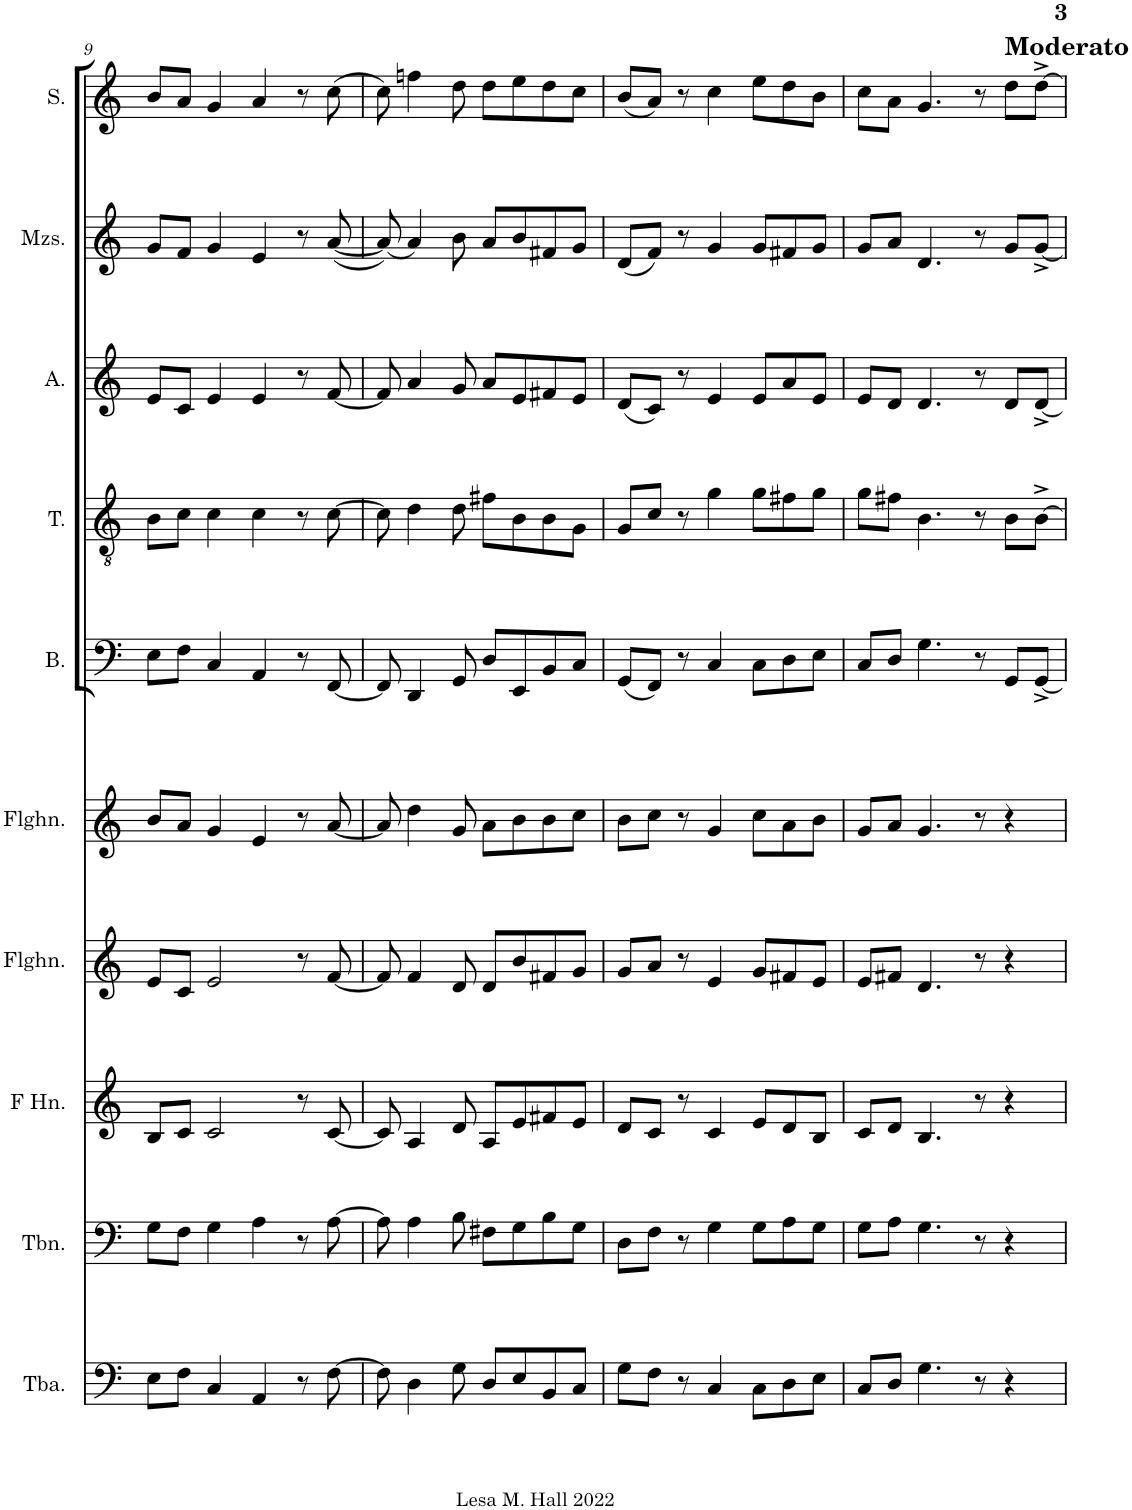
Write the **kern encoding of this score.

**kern	**kern	**kern	**kern	**kern	**kern	**kern	**kern	**kern	**kern
*part10	*part9	*part8	*part7	*part6	*part5	*part4	*part3	*part2	*part1
*staff10	*staff9	*staff8	*staff7	*staff6	*staff5	*staff4	*staff3	*staff2	*staff1
*I"Tuba	*I"Trombone	*I"Horn in F	*I"Flugelhorn	*I"Flugelhorn	*I"Bass	*I"Tenor	*I"Alto	*I"Mezzo-soprano	*I"Soprano
*I'Tba.	*I'Tbn.	*	*I'Flghn.	*I'Flghn.	*I'B.	*I'T.	*I'A.	*I'Mzs.	*I'S.
!!LO:PB:g=z
*clefF4	*clefF4	*clefG2	*clefG2	*clefG2	*clefF4	*clefGv2	*clefG2	*clefG2	*clefG2
*	*	*ITrd4c7	*ITrd1c2	*ITrd1c2	*	*	*	*	*
*k[]	*k[]	*k[]	*k[]	*k[]	*k[]	*k[]	*k[]	*k[]	*k[]
*M4/4	*M4/4	*M4/4	*M4/4	*M4/4	*M4/4	*M4/4	*M4/4	*M4/4	*M4/4
*met(c)	*met(c)	*met(c)	*met(c)	*met(c)	*met(c)	*met(c)	*met(c)	*met(c)	*met(c)
=9	=9	=9	=9	=9	=9	=9	=9	=9	=9
8E\L	8G\L	8B/L	8e/L	8b/L	8E\L	8B\L	8e/L	8g/L	8b/L
8F\J	8F\J	8c/J	8c/J	8a/J	8F\J	8c\J	8c/J	8f/J	8a/J
4C/	4G\	2c/	2e/	4g/	4C/	4c\	4e/	4g/	4g/
4AA/	4A\	.	.	4e/	4AA/	4c\	4e/	4e/	4a/
8r	8r	8r	8r	8r	8r	8r	8r	8r	8r
[8F\	[8A\	[8c/	[8f/	[8a/	[8FF/	[8c\	[8f/	([8a/	(8cc\
=10	=10	=10	=10	=10	=10	=10	=10	=10	=10
8F\]	8A\]	8c/]	8f/]	8a/]	8FF/]	8c\]	8f/]	(8a/])	8cc\)
4D\	4A\	4A/	4f/	4dd\	4DD/	4d\	4a/	4a/)	4ffn\
8G\	8B\	8d/	8d/	8g/	8GG/	8d\	8g/	8b\	8dd\
8D/L	8F#X\L	8A/L	8d/L	8a\L	8D/L	8f#X\L	8a/L	8a/L	8dd\L
8E/	8G\	8e/	8b/	8b\	8EE/	8B\	8e/	8b/	8ee\
8BB/	8B\	8f#X/	8f#X/	8b\	8BB/	8B\	8f#X/	8f#X/	8dd\
8C/J	8G\J	8e/J	8g/J	8cc\J	8C/J	8G\J	8e/J	8g/J	8cc\J
=11	=11	=11	=11	=11	=11	=11	=11	=11	=11
8G\L	8D\L	8d/L	8g/L	8b\L	(8GG/L	8G/L	(8d/L	(8d/L	(8b/L
8F\J	8F\J	8c/J	8a/J	8cc\J	8FF/J)	8c/J	8c/J)	8f/J)	8a/J)
8r	8r	8r	8r	8r	8r	8r	8r	8r	8r
4C/	4G\	4c/	4e/	4g/	4C/	4g\	4e/	4g/	4cc\
8C\L	8G\L	8e/L	8g/L	8cc\L	8C\L	8g\L	8e/L	8g/L	8ee\L
8D\	8A\	8d/	8f#X/	8a\	8D\	8f#X\	8a/	8f#X/	8dd\
8E\J	8G\J	8B/J	8e/J	8b\J	8E\J	8g\J	8e/J	8g/J	8b\J
=12	=12	=12	=12	=12	=12	=12	=12	=12	=12
8C/L	8G\L	8c/L	8e/L	8g/L	8C/L	8g\L	8e/L	8g/L	8cc\L
8D/J	8A\J	8d/J	8f#X/J	8a/J	8D/J	8f#X\J	8d/J	8a/J	8a\J
4.G\	4.G\	4.B/	4.d/	4.g/	4.G\	4.B\	4.d/	4.d/	4.g/
8r	8r	8r	8r	8r	8r	8r	8r	8r	8r
!	!	!	!	!	!	!	!	!	!LO:TX:a:B:t=Moderato
4r	4r	4r	4r	4r	8GG/L	8B\L	8d/L	8g/L	8dd\L
.	.	.	.	.	[8GG^/J	[8B^\J	[8d^/J	[8g^/J	[8dd^\J
=	=	=	=	=	=	=	=	=	=
*-	*-	*-	*-	*-	*-	*-	*-	*-	*-
